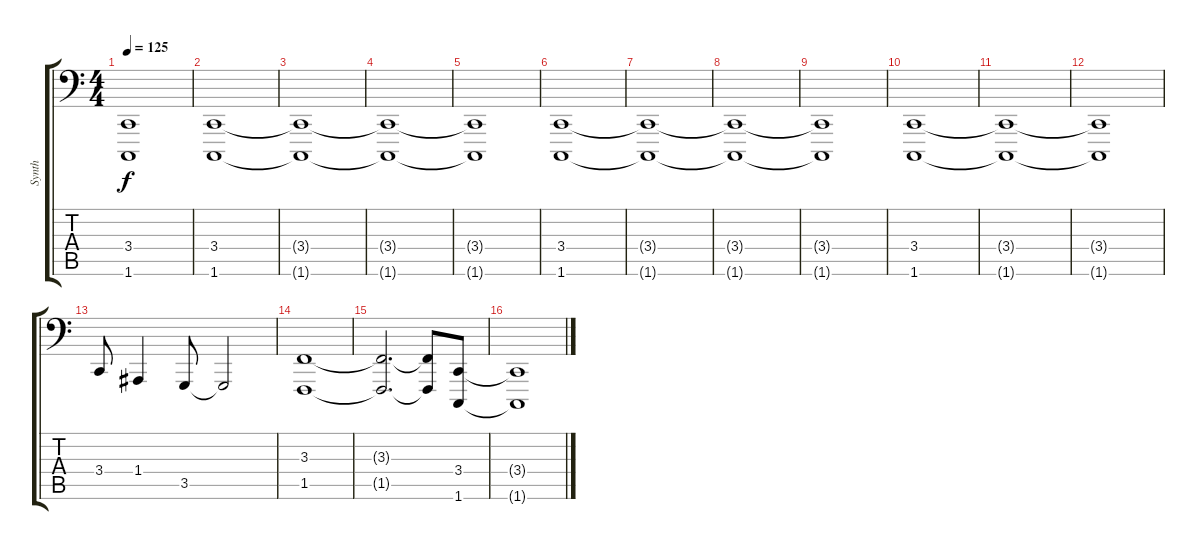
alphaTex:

\track ("Synth" "Synth") {instrument lead2sawtooth}
\staff {score tabs}
\tuning (C3 G2 D2 A1 E1 B0) {hide}
\ts (4 4)
\tempo 125
\clef f4
\ks c
(3.4{t} 1.6{t}).1{dy f} |
(3.4 1.6).1 |
(3.4{t} 1.6{t}).1 |
(3.4{t} 1.6{t}).1 |
(3.4{t} 1.6{t}).1 |
(3.4 1.6).1 |
(3.4{t} 1.6{t}).1 |
(3.4{t} 1.6{t}).1 |
(3.4{t} 1.6{t}).1 |
(3.4 1.6).1 |
(3.4{t} 1.6{t}).1 |
(3.4{t} 1.6{t}).1 |
3.4.8 1.4.4 3.5.8 3.5{t}.2 |
(3.3 1.5).1 |
(3.3{t} 1.5{t}).2{d} (3.3{t} 1.5{t}).8 (3.4 1.6).8 |
(3.4{t} 1.6{t}).1
